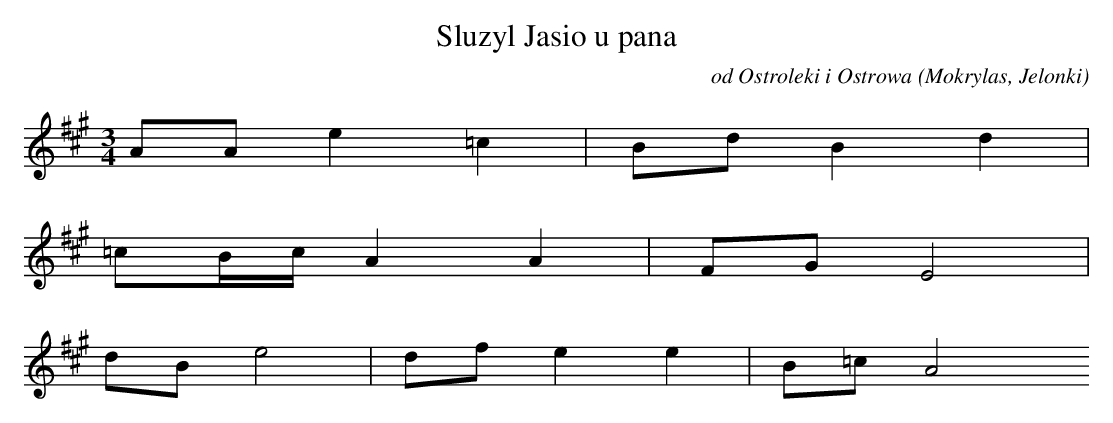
X:1
T: Sluzyl Jasio u pana
O: od Ostroleki i Ostrowa (Mokrylas, Jelonki)
M: 3/4
L: 1/16
K: A
A2A2e4=c4 | B2d2B4d4 |
=c2BcA4A4 | F2G2E8 |
d2B2e8 | d2f2e4e4 | B2=c2A8
